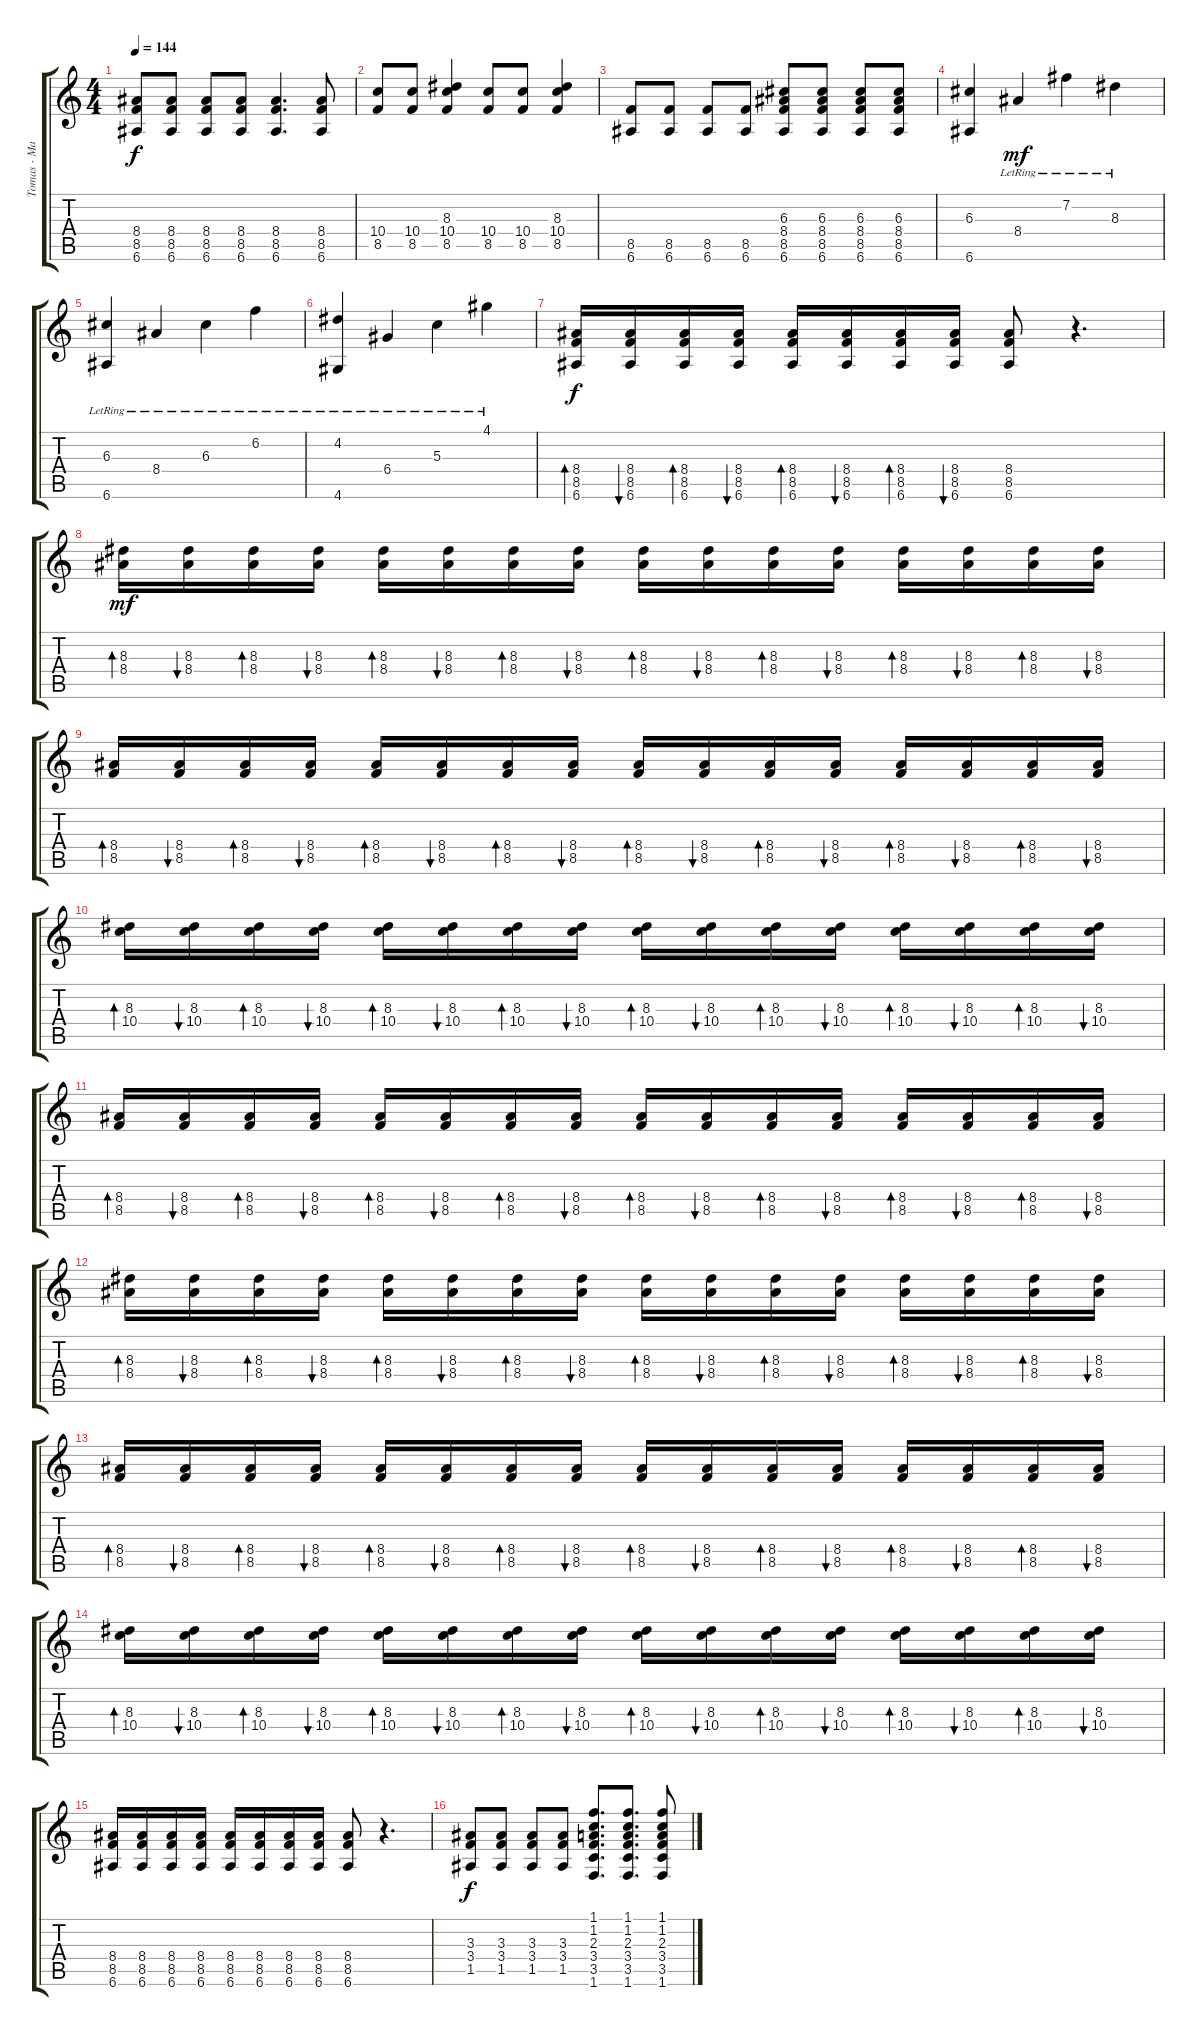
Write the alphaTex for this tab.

\track ("Tomas - Main Guitar" "Tomas - Ma") {instrument electricguitarclean}
\staff {score tabs}
\tuning (E4 B3 G3 D3 A2 E2) {hide}
\ts (4 4)
\tempo 144
\clef g2
\ks c
(8.4 8.5 6.6).8{dy f} (8.4 8.5 6.6).8 (8.4 8.5 6.6).8 (8.4 8.5 6.6).8 (8.4 8.5 6.6).4{d} (8.4 8.5 6.6).8 |
(10.4 8.5).8 (10.4 8.5).8 (8.3 10.4 8.5).4 (10.4 8.5).8 (10.4 8.5).8 (8.3 10.4 8.5).4 |
(8.5 6.6).8 (8.5 6.6).8 (8.5 6.6).8 (8.5 6.6).8 (6.3 8.4 8.5 6.6).8 (6.3 8.4 8.5 6.6).8 (6.3 8.4 8.5 6.6).8 (6.3 8.4 8.5 6.6).8 |
(6.3 6.6).4{instrument electricguitarclean} 8.4{lr}.4{dy mf} 7.2{lr}.4 8.3{lr}.4 |
(6.3{lr} 6.6{lr}).4 8.4{lr}.4 6.3{lr}.4 6.2{lr}.4 |
(4.2{lr} 4.6{lr}).4 6.4{lr}.4 5.3{lr}.4 4.1{lr}.4 |
(8.4 8.5 6.6).16{bd 60 dy f instrument distortionguitar} (8.4 8.5 6.6).16{bu 60} (8.4 8.5 6.6).16{bd 60} (8.4 8.5 6.6).16{bu 60} (8.4 8.5 6.6).16{bd 60} (8.4 8.5 6.6).16{bu 60} (8.4 8.5 6.6).16{bd 60} (8.4 8.5 6.6).16{bu 60} (8.4 8.5 6.6).8 r.4{d volume 7} |
(8.3 8.4).16{bd 60 dy mf volume 14 instrument electricguitarmuted} (8.3 8.4).16{bu 60} (8.3 8.4).16{bd 60} (8.3 8.4).16{bu 60} (8.3 8.4).16{bd 60} (8.3 8.4).16{bu 60} (8.3 8.4).16{bd 60} (8.3 8.4).16{bu 60} (8.3 8.4).16{bd 60} (8.3 8.4).16{bu 60} (8.3 8.4).16{bd 60} (8.3 8.4).16{bu 60} (8.3 8.4).16{bd 60} (8.3 8.4).16{bu 60} (8.3 8.4).16{bd 60} (8.3 8.4).16{bu 60} |
(8.4 8.5).16{bd 60} (8.4 8.5).16{bu 60} (8.4 8.5).16{bd 60} (8.4 8.5).16{bu 60} (8.4 8.5).16{bd 60} (8.4 8.5).16{bu 60} (8.4 8.5).16{bd 60} (8.4 8.5).16{bu 60} (8.4 8.5).16{bd 60} (8.4 8.5).16{bu 60} (8.4 8.5).16{bd 60} (8.4 8.5).16{bu 60} (8.4 8.5).16{bd 60} (8.4 8.5).16{bu 60} (8.4 8.5).16{bd 60} (8.4 8.5).16{bu 60} |
(8.3 10.4).16{bd 60} (8.3 10.4).16{bu 60} (8.3 10.4).16{bd 60} (8.3 10.4).16{bu 60} (8.3 10.4).16{bd 60} (8.3 10.4).16{bu 60} (8.3 10.4).16{bd 60} (8.3 10.4).16{bu 60} (8.3 10.4).16{bd 60} (8.3 10.4).16{bu 60} (8.3 10.4).16{bd 60} (8.3 10.4).16{bu 60} (8.3 10.4).16{bd 60} (8.3 10.4).16{bu 60} (8.3 10.4).16{bd 60} (8.3 10.4).16{bu 60} |
(8.4 8.5).16{bd 60} (8.4 8.5).16{bu 60} (8.4 8.5).16{bd 60} (8.4 8.5).16{bu 60} (8.4 8.5).16{bd 60} (8.4 8.5).16{bu 60} (8.4 8.5).16{bd 60} (8.4 8.5).16{bu 60} (8.4 8.5).16{bd 60} (8.4 8.5).16{bu 60} (8.4 8.5).16{bd 60} (8.4 8.5).16{bu 60} (8.4 8.5).16{bd 60} (8.4 8.5).16{bu 60} (8.4 8.5).16{bd 60} (8.4 8.5).16{bu 60} |
(8.3 8.4).16{bd 60} (8.3 8.4).16{bu 60} (8.3 8.4).16{bd 60} (8.3 8.4).16{bu 60} (8.3 8.4).16{bd 60} (8.3 8.4).16{bu 60} (8.3 8.4).16{bd 60} (8.3 8.4).16{bu 60} (8.3 8.4).16{bd 60} (8.3 8.4).16{bu 60} (8.3 8.4).16{bd 60} (8.3 8.4).16{bu 60} (8.3 8.4).16{bd 60} (8.3 8.4).16{bu 60} (8.3 8.4).16{bd 60} (8.3 8.4).16{bu 60} |
(8.4 8.5).16{bd 60} (8.4 8.5).16{bu 60} (8.4 8.5).16{bd 60} (8.4 8.5).16{bu 60} (8.4 8.5).16{bd 60} (8.4 8.5).16{bu 60} (8.4 8.5).16{bd 60} (8.4 8.5).16{bu 60} (8.4 8.5).16{bd 60} (8.4 8.5).16{bu 60} (8.4 8.5).16{bd 60} (8.4 8.5).16{bu 60} (8.4 8.5).16{bd 60} (8.4 8.5).16{bu 60} (8.4 8.5).16{bd 60} (8.4 8.5).16{bu 60} |
(8.3 10.4).16{bd 60} (8.3 10.4).16{bu 60} (8.3 10.4).16{bd 60} (8.3 10.4).16{bu 60} (8.3 10.4).16{bd 60} (8.3 10.4).16{bu 60} (8.3 10.4).16{bd 60} (8.3 10.4).16{bu 60} (8.3 10.4).16{bd 60} (8.3 10.4).16{bu 60} (8.3 10.4).16{bd 60} (8.3 10.4).16{bu 60} (8.3 10.4).16{bd 60} (8.3 10.4).16{bu 60} (8.3 10.4).16{bd 60} (8.3 10.4).16{bu 60} |
(8.4 8.5 6.6).16{instrument distortionguitar} (8.4 8.5 6.6).16 (8.4 8.5 6.6).16 (8.4 8.5 6.6).16 (8.4 8.5 6.6).16 (8.4 8.5 6.6).16 (8.4 8.5 6.6).16 (8.4 8.5 6.6).16 (8.4 8.5 6.6).8 r.4{d} |
(3.3 3.4 1.5).8{dy f} (3.3 3.4 1.5).8 (3.3 3.4 1.5).8 (3.3 3.4 1.5).8 (1.1 1.2 2.3 3.4 3.5 1.6).8{d} (1.1 1.2 2.3 3.4 3.5 1.6).8{d} (1.1 1.2 2.3 3.4 3.5 1.6).8
